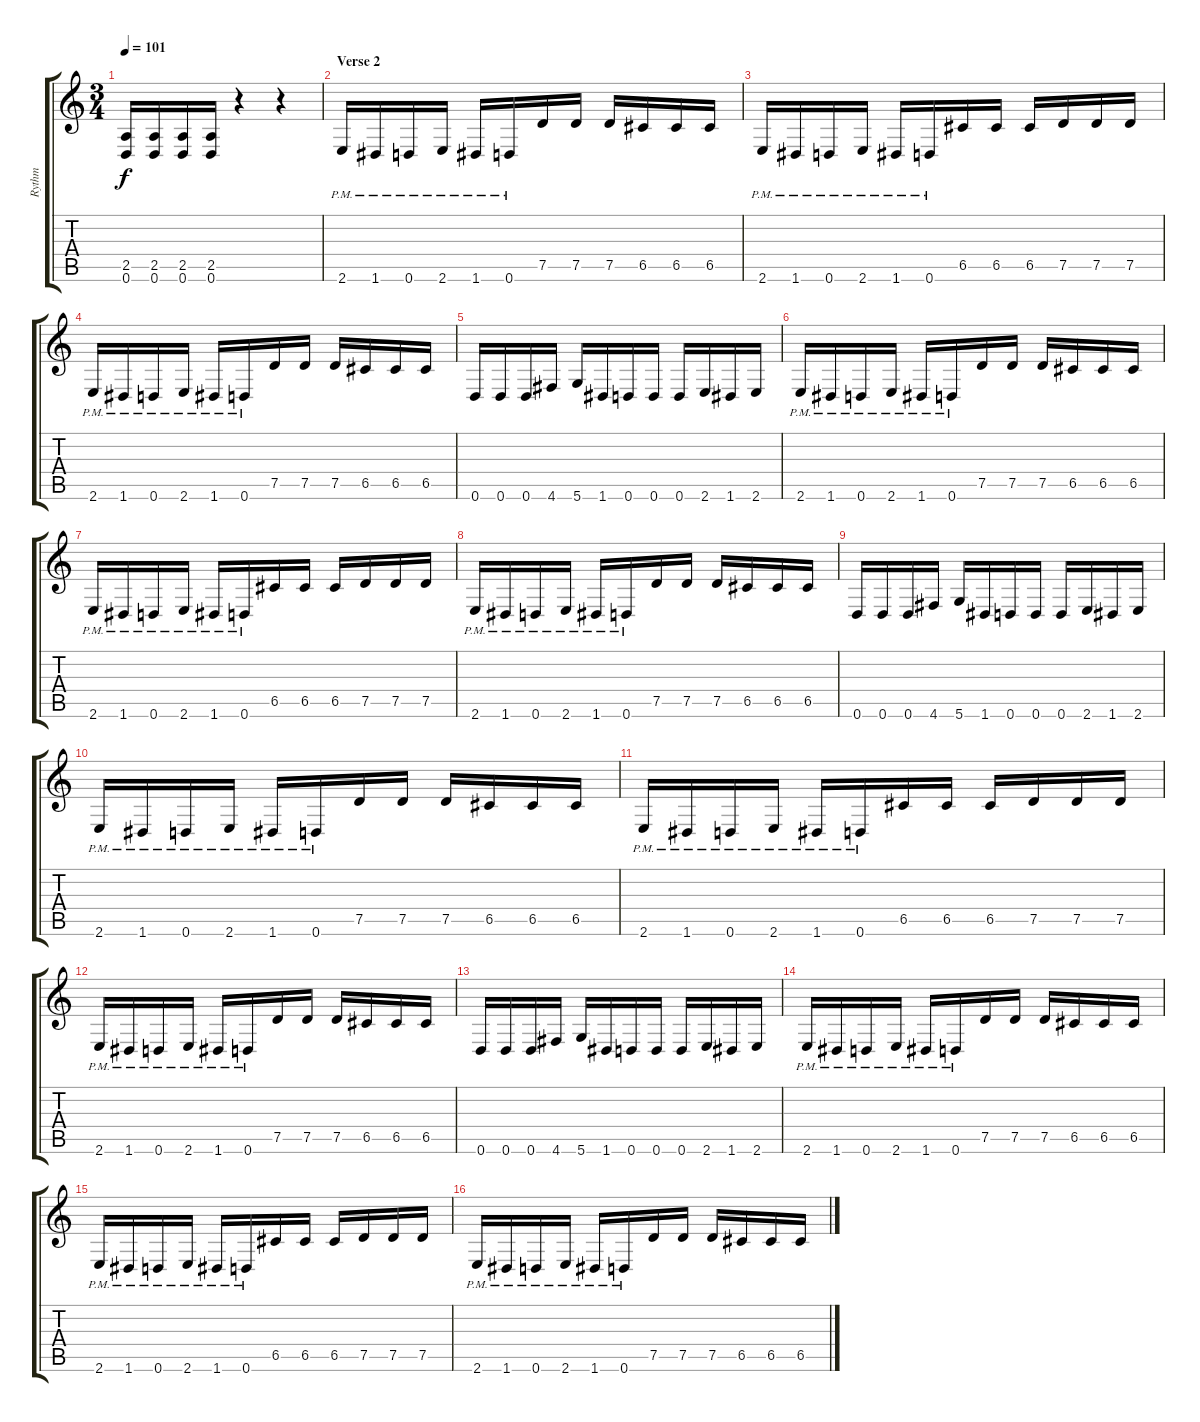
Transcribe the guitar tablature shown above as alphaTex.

\track ("Rythm" "Rythm") {instrument distortionguitar}
\staff {score tabs}
\tuning (D4 A3 F3 C3 G2 D2) {hide}
\ts (3 4)
\tempo 101
\clef g2
\ks c
(2.5 0.6).16{dy f} (2.5 0.6).16 (2.5 0.6).16 (2.5 0.6).16 r.4 r.4 |
\section ("" "Verse 2")
2.6{pm}.16 1.6{pm}.16 0.6{pm}.16 2.6{pm}.16 1.6{pm}.16 0.6{pm}.16 7.5.16 7.5.16 7.5.16 6.5.16 6.5.16 6.5.16 |
2.6{pm}.16 1.6{pm}.16 0.6{pm}.16 2.6{pm}.16 1.6{pm}.16 0.6{pm}.16 6.5.16 6.5.16 6.5.16 7.5.16 7.5.16 7.5.16 |
2.6{pm}.16 1.6{pm}.16 0.6{pm}.16 2.6{pm}.16 1.6{pm}.16 0.6{pm}.16 7.5.16 7.5.16 7.5.16 6.5.16 6.5.16 6.5.16 |
0.6.16 0.6.16 0.6.16 4.6.16 5.6.16 1.6.16 0.6.16 0.6.16 0.6.16 2.6.16 1.6.16 2.6.16 |
2.6{pm}.16 1.6{pm}.16 0.6{pm}.16 2.6{pm}.16 1.6{pm}.16 0.6{pm}.16 7.5.16 7.5.16 7.5.16 6.5.16 6.5.16 6.5.16 |
2.6{pm}.16 1.6{pm}.16 0.6{pm}.16 2.6{pm}.16 1.6{pm}.16 0.6{pm}.16 6.5.16 6.5.16 6.5.16 7.5.16 7.5.16 7.5.16 |
2.6{pm}.16 1.6{pm}.16 0.6{pm}.16 2.6{pm}.16 1.6{pm}.16 0.6{pm}.16 7.5.16 7.5.16 7.5.16 6.5.16 6.5.16 6.5.16 |
0.6.16 0.6.16 0.6.16 4.6.16 5.6.16 1.6.16 0.6.16 0.6.16 0.6.16 2.6.16 1.6.16 2.6.16 |
2.6{pm}.16 1.6{pm}.16 0.6{pm}.16 2.6{pm}.16 1.6{pm}.16 0.6{pm}.16 7.5.16 7.5.16 7.5.16 6.5.16 6.5.16 6.5.16 |
2.6{pm}.16 1.6{pm}.16 0.6{pm}.16 2.6{pm}.16 1.6{pm}.16 0.6{pm}.16 6.5.16 6.5.16 6.5.16 7.5.16 7.5.16 7.5.16 |
2.6{pm}.16 1.6{pm}.16 0.6{pm}.16 2.6{pm}.16 1.6{pm}.16 0.6{pm}.16 7.5.16 7.5.16 7.5.16 6.5.16 6.5.16 6.5.16 |
0.6.16 0.6.16 0.6.16 4.6.16 5.6.16 1.6.16 0.6.16 0.6.16 0.6.16 2.6.16 1.6.16 2.6.16 |
2.6{pm}.16 1.6{pm}.16 0.6{pm}.16 2.6{pm}.16 1.6{pm}.16 0.6{pm}.16 7.5.16 7.5.16 7.5.16 6.5.16 6.5.16 6.5.16 |
2.6{pm}.16 1.6{pm}.16 0.6{pm}.16 2.6{pm}.16 1.6{pm}.16 0.6{pm}.16 6.5.16 6.5.16 6.5.16 7.5.16 7.5.16 7.5.16 |
2.6{pm}.16 1.6{pm}.16 0.6{pm}.16 2.6{pm}.16 1.6{pm}.16 0.6{pm}.16 7.5.16 7.5.16 7.5.16 6.5.16 6.5.16 6.5.16
